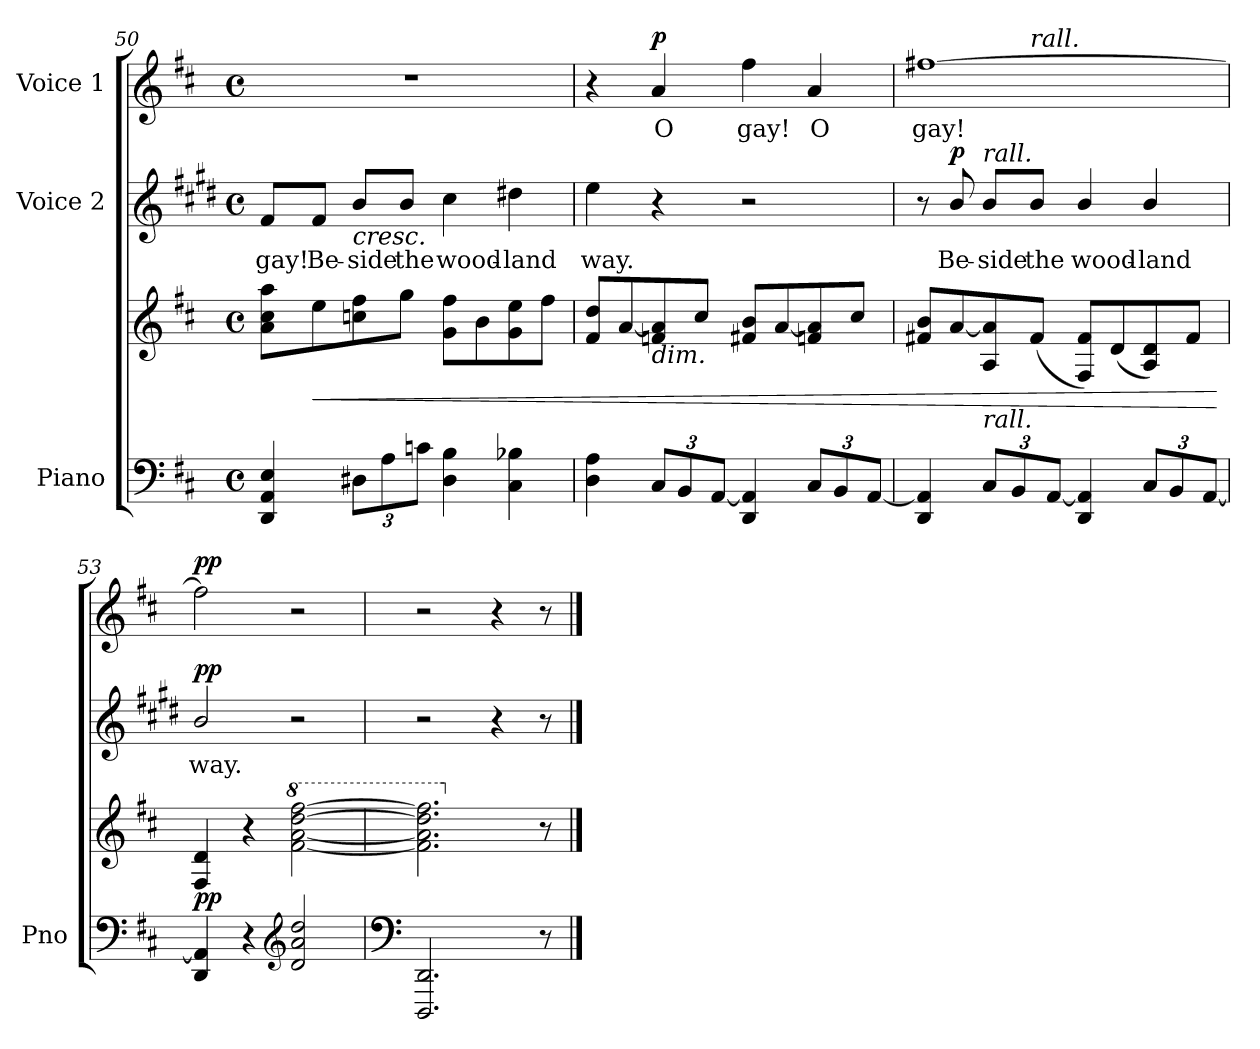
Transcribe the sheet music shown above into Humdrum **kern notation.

**kern	**kern	**dynam	**kern	**text	**dynam	**kern	**text	**dynam
*part3	*part3	*part3	*part2	*part2	*part2	*part1	*part1	*part1
*staff4	*staff3	*staff3/4	*staff2	*staff2	*staff2	*staff1	*staff1	*staff1
*I"Piano	*	*	*I"Voice 2	*	*	*I"Voice 1	*	*
*I'Pno	*	*	*	*	*	*	*	*
*clefF4	*clefG2	*	*clefG2	*	*	*clefG2	*	*
*	*	*	*ITrd1c2	*	*	*	*	*
*k[f#c#]	*k[f#c#]	*	*k[f#c#]	*	*	*k[f#c#]	*	*
*M4/4	*M4/4	*	*M4/4	*	*	*M4/4	*	*
*met(c)	*met(c)	*	*met(c)	*	*	*met(c)	*	*
=50	=50	=50	=50	=50	=50	=50	=50	=50
4DD/ 4AA/ 4E/	8a\ 8cc#\ 8aa\L	.	8e/L	gay!	.	1r	.	.
!	!	!LO:HP:b	!	!	!	!	!	!
.	8ee\	<	8e/J	Be-	.	.	.	.
!	!	!	!	!	!LO:HP:b	!	!	!
12D#X\L	8ccn\ 8ff#\	.	8a/L	-side	<	.	.	.
12A\	.	.	.	.	.	.	.	.
.	8gg\J	.	8a/J	the	.	.	.	.
12cn\J	.	.	.	.	.	.	.	.
4D#\ 4B\	8g\ 8ff#\L	.	4b\	wood-	.	.	.	.
.	8b\	.	.	.	.	.	.	.
4C#\ 4B-X\	8g\ 8ee\	.	4cc#X\	-land	.	.	.	.
.	8ff#\J	.	.	.	.	.	.	.
=51	=51	=51	=51	=51	=51	=51	=51	=51
4D\ 4A\	8f#/ 8dd/L	.	4dd\	way.	.	4r	.	.
.	[>8a/	.	.	.	.	.	.	.
!	!LO:TX:b:i:t=dim.	!	!	!	!	!	!	!
!	!	!	!	!	!	!	!	!LO:DY:a
12C#/L	8fn/ 8a/]	.	4r	.	.	4a/	O	p
12BB/	.	.	.	.	.	.	.	.
.	8cc#/J	.	.	.	.	.	.	.
[>12AA/J	.	.	.	.	.	.	.	.
4DD/ 4AA/]	8f#X/ 8b/L	.	2r	.	.	4ff#\	gay!	.
.	[>8a/	.	.	.	.	.	.	.
12C#/L	8fn/ 8a/]	.	.	.	.	4a/	O	.
12BB/	.	.	.	.	.	.	.	.
.	8cc#/J	.	.	.	.	.	.	.
[>12AA/J	.	.	.	.	.	.	.	.
=52	=52	=52	=52	=52	=52	=52	=52	=52
*	*	*	*	*	*	*^	*	*
4DD/ 4AA/]	8f#X/ 8b/L	.	8r	.	.	[1ff#X	4.ryy	gay!	.
!	!	!	!	!	!LO:DY:a	!	!	!	!
.	[>8a/	.	8a/	Be-	p	.	.	.	.
!	!	!	!LO:TX:a:i:t=rall.	!	!	!	!	!	!
!	!LO:TX:b:i:t=rall.	!	!	!	!	!	!	!	!
12C#/L	8A/ 8a/]	.	8a/L	-side	.	.	.	.	.
12BB/	.	.	.	.	.	.	.	.	.
!	!	!	!	!	!	!	!LO:TX:a:i:t=rall.	!	!
.	(>8f#/J	.	8a/J	the	.	.	8ryy	.	.
[>12AA/J	.	.	.	.	.	.	.	.	.
4DD/ 4AA/]	8F#/ 8f#/L)	.	4a/	wood-	.	.	2ryy	.	.
.	(>8d/	.	.	.	.	.	.	.	.
12C#/L	8A/ 8d/)	.	4a/	-land	.	.	.	.	.
12BB/	.	.	.	.	.	.	.	.	.
.	8f#/J	.	.	.	.	.	.	.	.
[>12AA/J	.	.	.	.	.	.	.	.	.
*	*	*	*	*	*	*v	*v	*	*
.	.	[	.	.	[	.	.	.
=53	=53	=53	=53	=53	=53	=53	=53	=53
!	!	!LO:DY:b	!	!	!LO:DY:a	!	!	!LO:DY:a
4DD/ 4AA/]	4F#/ 4d/	pp	2a/	way.	pp	2ff#\]	.	pp
4r	4r	.	.	.	.	.	.	.
*clefG2	*	*	*	*	*	*	*	*
*	*8va	*	*	*	*	*	*	*
2d/ 2a/ 2dd/	[2ff#\ [2aa\ [2ddd\ [2fff#\	.	2r	.	.	2r	.	.
=54	=54	=54	=54	=54	=54	=54	=54	=54
*clefF4	*	*	*	*	*	*	*	*
2.DDD/ 2.DD/	2.ff#\] 2.aa\] 2.ddd\] 2.fff#\]	.	2r	.	.	2r	.	.
.	.	.	4r	.	.	4r	.	.
*	*X8va	*	*	*	*	*	*	*
8r	8r	.	8r	.	.	8r	.	.
==	==	==	==	==	==	==	==	==
*-	*-	*-	*-	*-	*-	*-	*-	*-
